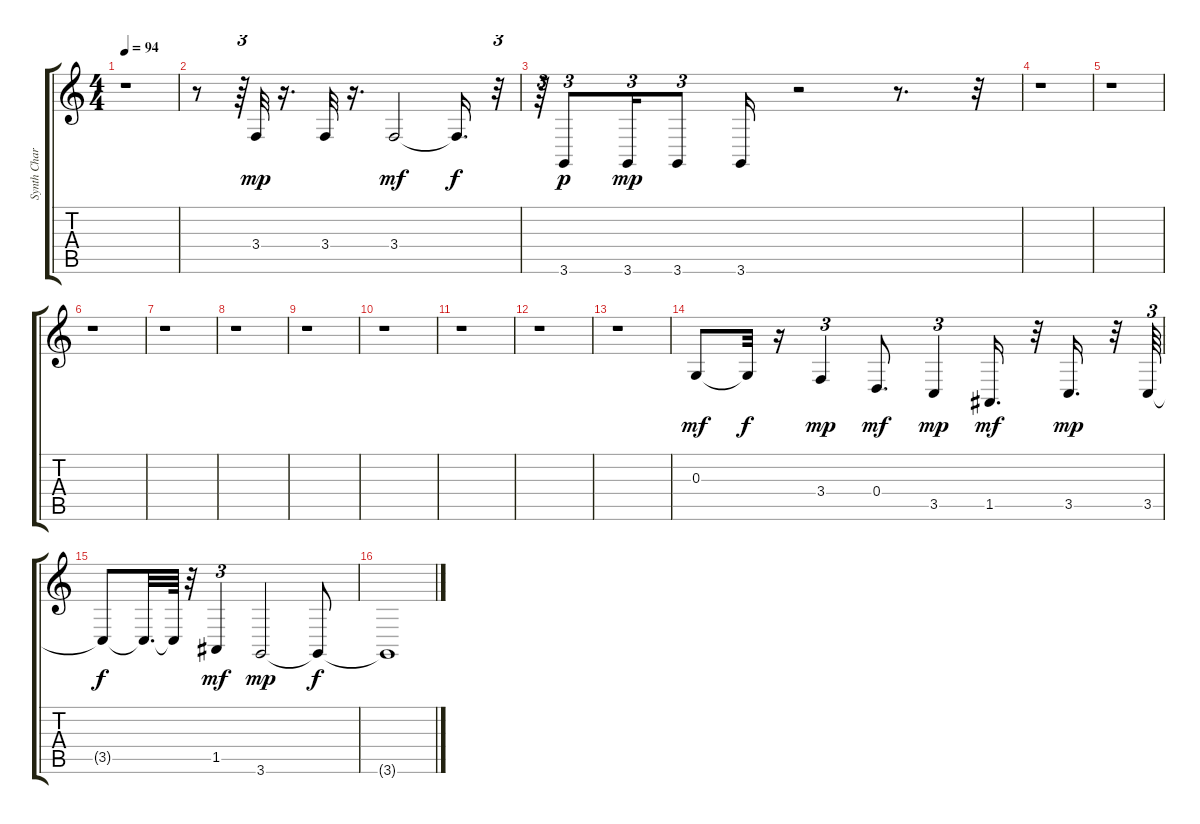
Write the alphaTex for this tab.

\track ("Synth Charang" "Synth Char") {instrument lead5charang}
\staff {score tabs}
\tuning (E4 B3 G3 D3 A2 E2) {hide}
\ts (4 4)
\tempo 94
\clef g2
\ks c
r.1{dy mp} |
r.8 r.64{tu (3 2)} 3.4.32 r.16{d} 3.4.32 r.16{d} 3.4.2{dy mf} 3.4{t}.16{d dy f} r.32{tu (3 2)} |
r.64{tu (3 2)} 3.6.8{tu (3 2) dy p} 3.6.16{tu (3 2) dy mp} 3.6.8{tu (3 2)} 3.6.16 r.2 r.8{d} r.32 |
r.1 |
r.1 |
r.1 |
r.1 |
r.1 |
r.1 |
r.1 |
r.1 |
r.1 |
r.1 |
0.3.8{dy mf} 0.3{t}.32{dy f} r.16 3.4.4{tu (3 2) dy mp} 0.4.8{d dy mf} 3.5.4{tu (3 2) dy mp} 1.5.16{d dy mf} r.32 3.5.16{d dy mp} r.32 3.5.64{tu (3 2)} |
3.5{t}.8{dy f} 3.5{t}.32{d} 3.5{t}.64 r.32 1.5.4{tu (3 2) dy mf} 3.6.2{dy mp} 3.6{t}.8{dy f} |
3.6{t}.1
